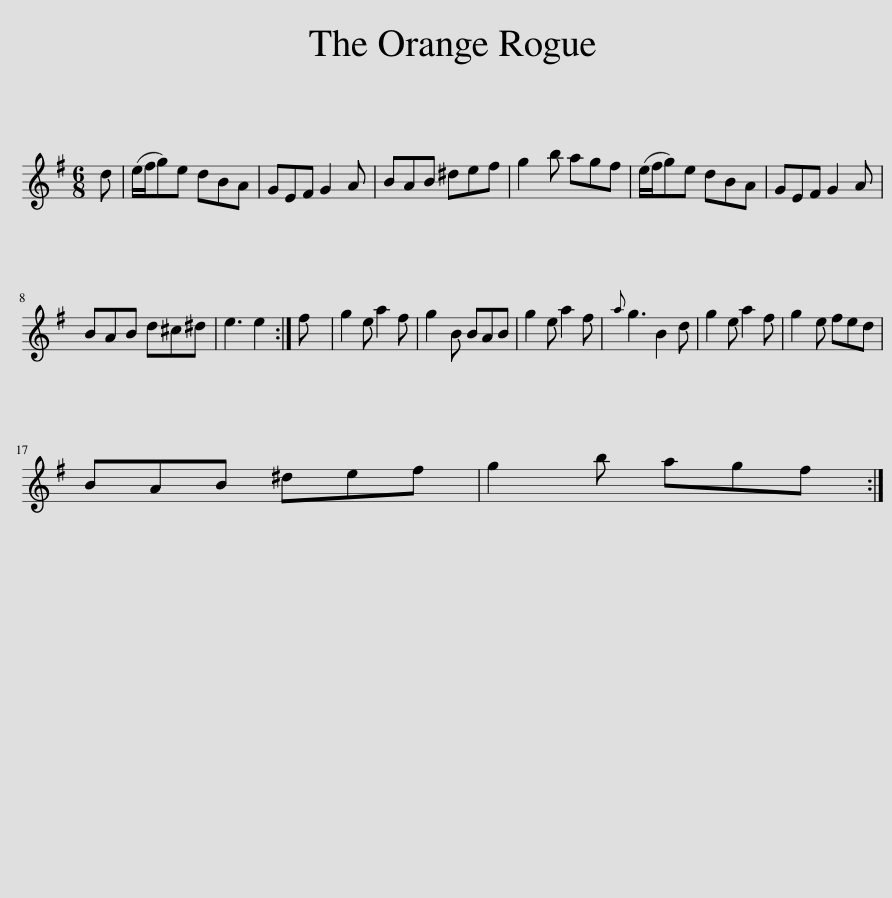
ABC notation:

X:1
L:1/8
M:6/8
I:linebreak $
K:Emin
V:1 treble
V:1
 d | (e/f/g)e dBA | GEF G2 A | BAB ^def | g2 b agf | %5
 (e/f/g)e dBA | GEF G2 A |$ BAB d^c^d | e3 e2 :| f | %10
 g2 e a2 f | g2 B BAB | g2 e a2 f |{a} g3 B2 d | g2 e a2 f | %15
 g2 e fed |$ BAB ^def | g2 b agf :| %18
